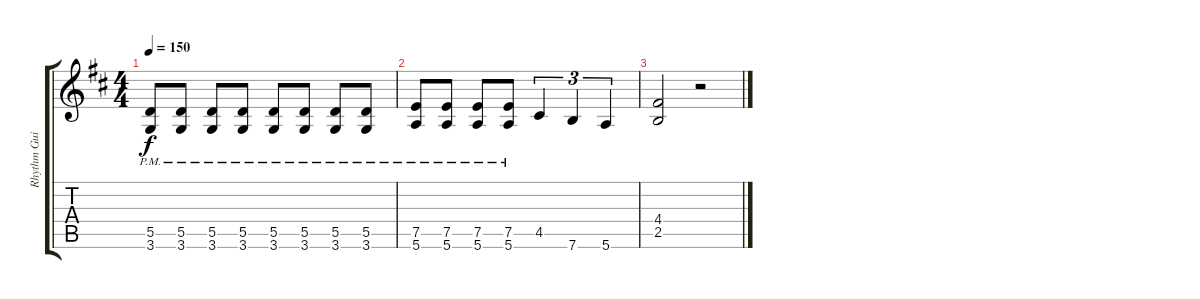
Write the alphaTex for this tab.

\track ("Rhythm Guitar 1: Patrik Lund" "Rhythm Gui") {instrument distortionguitar}
\staff {score tabs}
\tuning (E4 B3 G3 D3 A2 E2) {hide}
\ts (4 4)
\tempo 150
\clef g2
\ks d
(5.5{pm} 3.6{pm}).8{dy f} (5.5{pm} 3.6{pm}).8 (5.5{pm} 3.6{pm}).8 (5.5{pm} 3.6{pm}).8 (5.5{pm} 3.6{pm}).8 (5.5{pm} 3.6{pm}).8 (5.5{pm} 3.6{pm}).8 (5.5{pm} 3.6{pm}).8 |
(7.5{pm} 5.6{pm}).8 (7.5{pm} 5.6{pm}).8 (7.5{pm} 5.6{pm}).8 (7.5{pm} 5.6{pm}).8 4.5.4{tu (3 2)} 7.6.4{tu (3 2)} 5.6.4{tu (3 2)} |
(4.4 2.5).2 r.2
